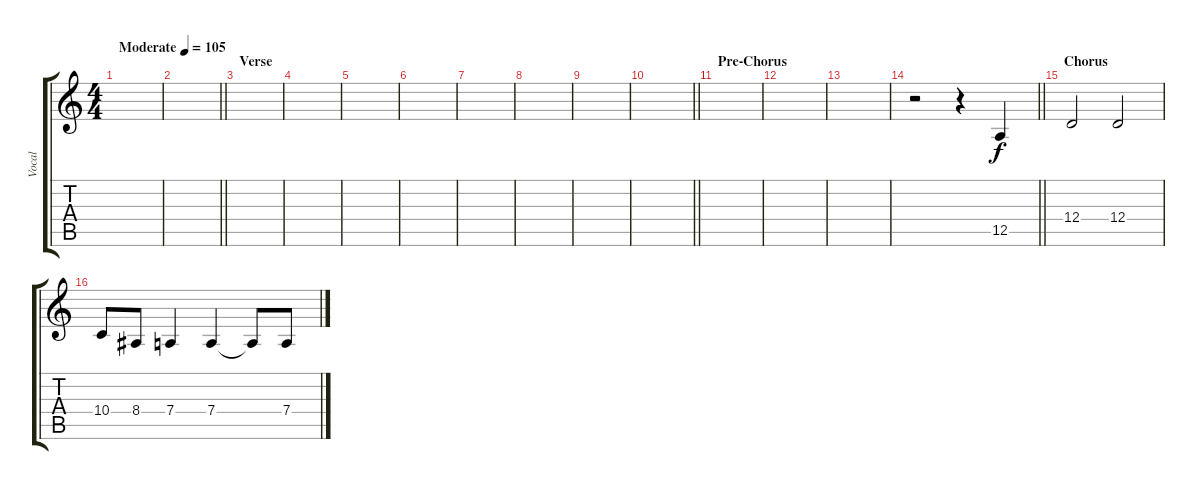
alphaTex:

\track ("Vocal" "Vocal") {instrument cello}
\staff {score tabs}
\tuning (E4 B3 G3 D3 A2 E2) {hide}
\ts (4 4)
\tempo (105 "Moderate")
\clef g2
\ks c
|
\barLineRight lightlight
|
\section ("" "Verse")
|
|
|
|
|
|
|
\barLineRight lightlight
|
\section ("" "Pre-Chorus")
|
|
|
\barLineRight lightlight
r.2 r.4 12.5.4 |
\section ("" "Chorus")
12.4.2 12.4.2 |
10.4.8 8.4.8 7.4.4 7.4.4 7.4{t}.8 7.4.8
